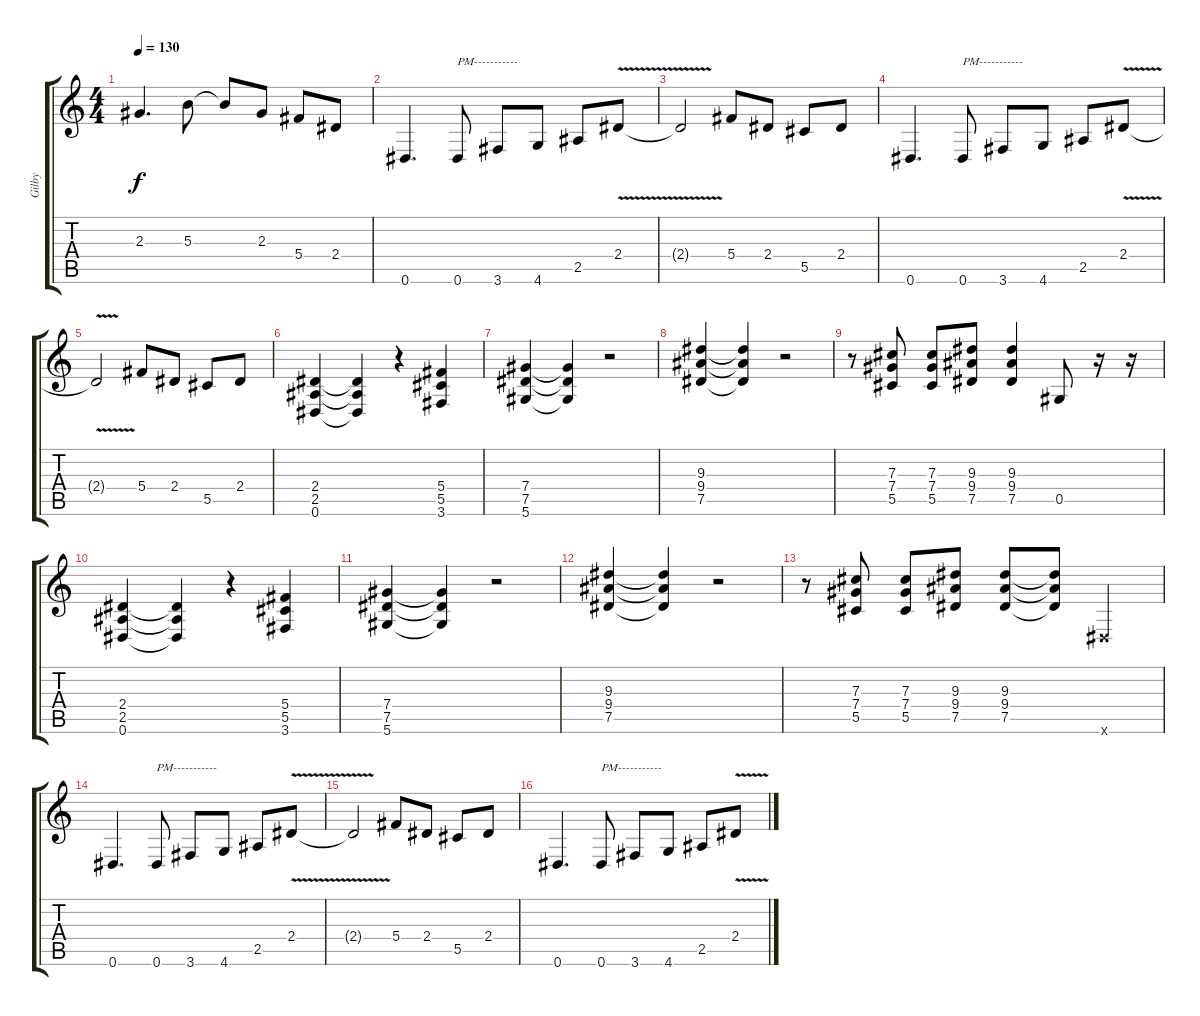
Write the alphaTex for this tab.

\track ("Gilby" "Gilby") {instrument distortionguitar}
\staff {score tabs}
\tuning (Eb4 Bb3 Gb3 Db3 Ab2 Eb2) {hide}
\ts (4 4)
\tempo 130
\clef g2
\ks c
2.3{t}.4{d dy f} 5.3.8 5.3{t}.8 2.3.8 5.4.8 2.4.8 |
0.6.4{d} 0.6.8{txt "PM-----------"} 3.6.8 4.6.8 2.5.8 2.4{v}.8 |
2.4{t}.2 5.4.8 2.4.8 5.5.8 2.4.8 |
0.6.4{d} 0.6.8{txt "PM-----------"} 3.6.8 4.6.8 2.5.8 2.4{v}.8 |
2.4{t}.2 5.4.8 2.4.8 5.5.8 2.4.8 |
(2.4 2.5 0.6).4 (2.4{t} 2.5{t} 0.6{t}).4 r.4 (5.4 5.5 3.6).4 |
(7.4 7.5 5.6).4 (7.4{t} 7.5{t} 5.6{t}).4 r.2 |
(9.3 9.4 7.5).4 (9.3{t} 9.4{t} 7.5{t}).4 r.2 |
r.8 (7.3 7.4 5.5).8 (7.3 7.4 5.5).8 (9.3 9.4 7.5).8 (9.3 9.4 7.5).4 0.5.8 r.16 r.16 |
(2.4 2.5 0.6).4 (2.4{t} 2.5{t} 0.6{t}).4 r.4 (5.4 5.5 3.6).4 |
(7.4 7.5 5.6).4 (7.4{t} 7.5{t} 5.6{t}).4 r.2 |
(9.3 9.4 7.5).4 (9.3{t} 9.4{t} 7.5{t}).4 r.2 |
r.8 (7.3 7.4 5.5).8 (7.3 7.4 5.5).8 (9.3 9.4 7.5).8 (9.3 9.4 7.5).8 (9.3{t} 9.4{t} 7.5{t}).8 0.6{x}.4 |
0.6.4{d} 0.6.8{txt "PM-----------"} 3.6.8 4.6.8 2.5.8 2.4{v}.8 |
2.4{t}.2 5.4.8 2.4.8 5.5.8 2.4.8 |
0.6.4{d} 0.6.8{txt "PM-----------"} 3.6.8 4.6.8 2.5.8 2.4{v}.8
